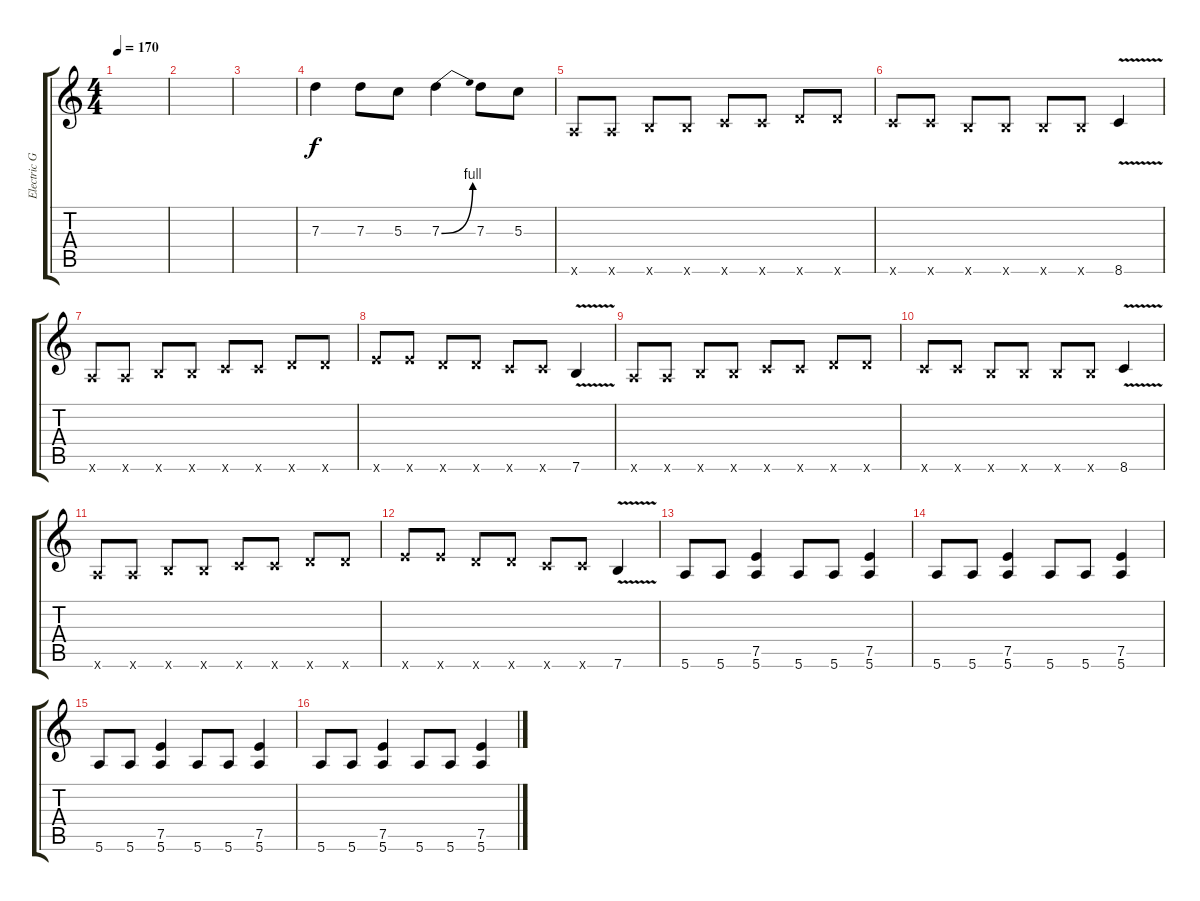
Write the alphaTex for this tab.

\track ("Electric Guitar" "Electric G") {instrument distortionguitar}
\staff {score tabs}
\tuning (E4 B3 G3 D3 A2 E2) {hide}
\ts (4 4)
\tempo 170
\clef g2
\ks c
|
|
|
7.3.4 7.3.8 5.3.8 7.3{be (bend 0 0 60 4)}.4 7.3.8 5.3.8 |
5.6{x}.8 5.6{x}.8 7.6{x}.8 7.6{x}.8 8.6{x}.8 8.6{x}.8 10.6{x}.8 10.6{x}.8 |
8.6{x}.8 8.6{x}.8 7.6{x}.8 7.6{x}.8 7.6{x}.8 7.6{x}.8 8.6{v}.4 |
5.6{x}.8 5.6{x}.8 7.6{x}.8 7.6{x}.8 8.6{x}.8 8.6{x}.8 10.6{x}.8 10.6{x}.8 |
12.6{x}.8 12.6{x}.8 10.6{x}.8 10.6{x}.8 8.6{x}.8 8.6{x}.8 7.6{v}.4 |
5.6{x}.8 5.6{x}.8 7.6{x}.8 7.6{x}.8 8.6{x}.8 8.6{x}.8 10.6{x}.8 10.6{x}.8 |
8.6{x}.8 8.6{x}.8 7.6{x}.8 7.6{x}.8 7.6{x}.8 7.6{x}.8 8.6{v}.4 |
5.6{x}.8 5.6{x}.8 7.6{x}.8 7.6{x}.8 8.6{x}.8 8.6{x}.8 10.6{x}.8 10.6{x}.8 |
12.6{x}.8 12.6{x}.8 10.6{x}.8 10.6{x}.8 8.6{x}.8 8.6{x}.8 7.6{v}.4 |
5.6.8 5.6.8 (7.5 5.6).4 5.6.8 5.6.8 (7.5 5.6).4 |
5.6.8 5.6.8 (7.5 5.6).4 5.6.8 5.6.8 (7.5 5.6).4 |
5.6.8 5.6.8 (7.5 5.6).4 5.6.8 5.6.8 (7.5 5.6).4 |
5.6.8 5.6.8 (7.5 5.6).4 5.6.8 5.6.8 (7.5 5.6).4
